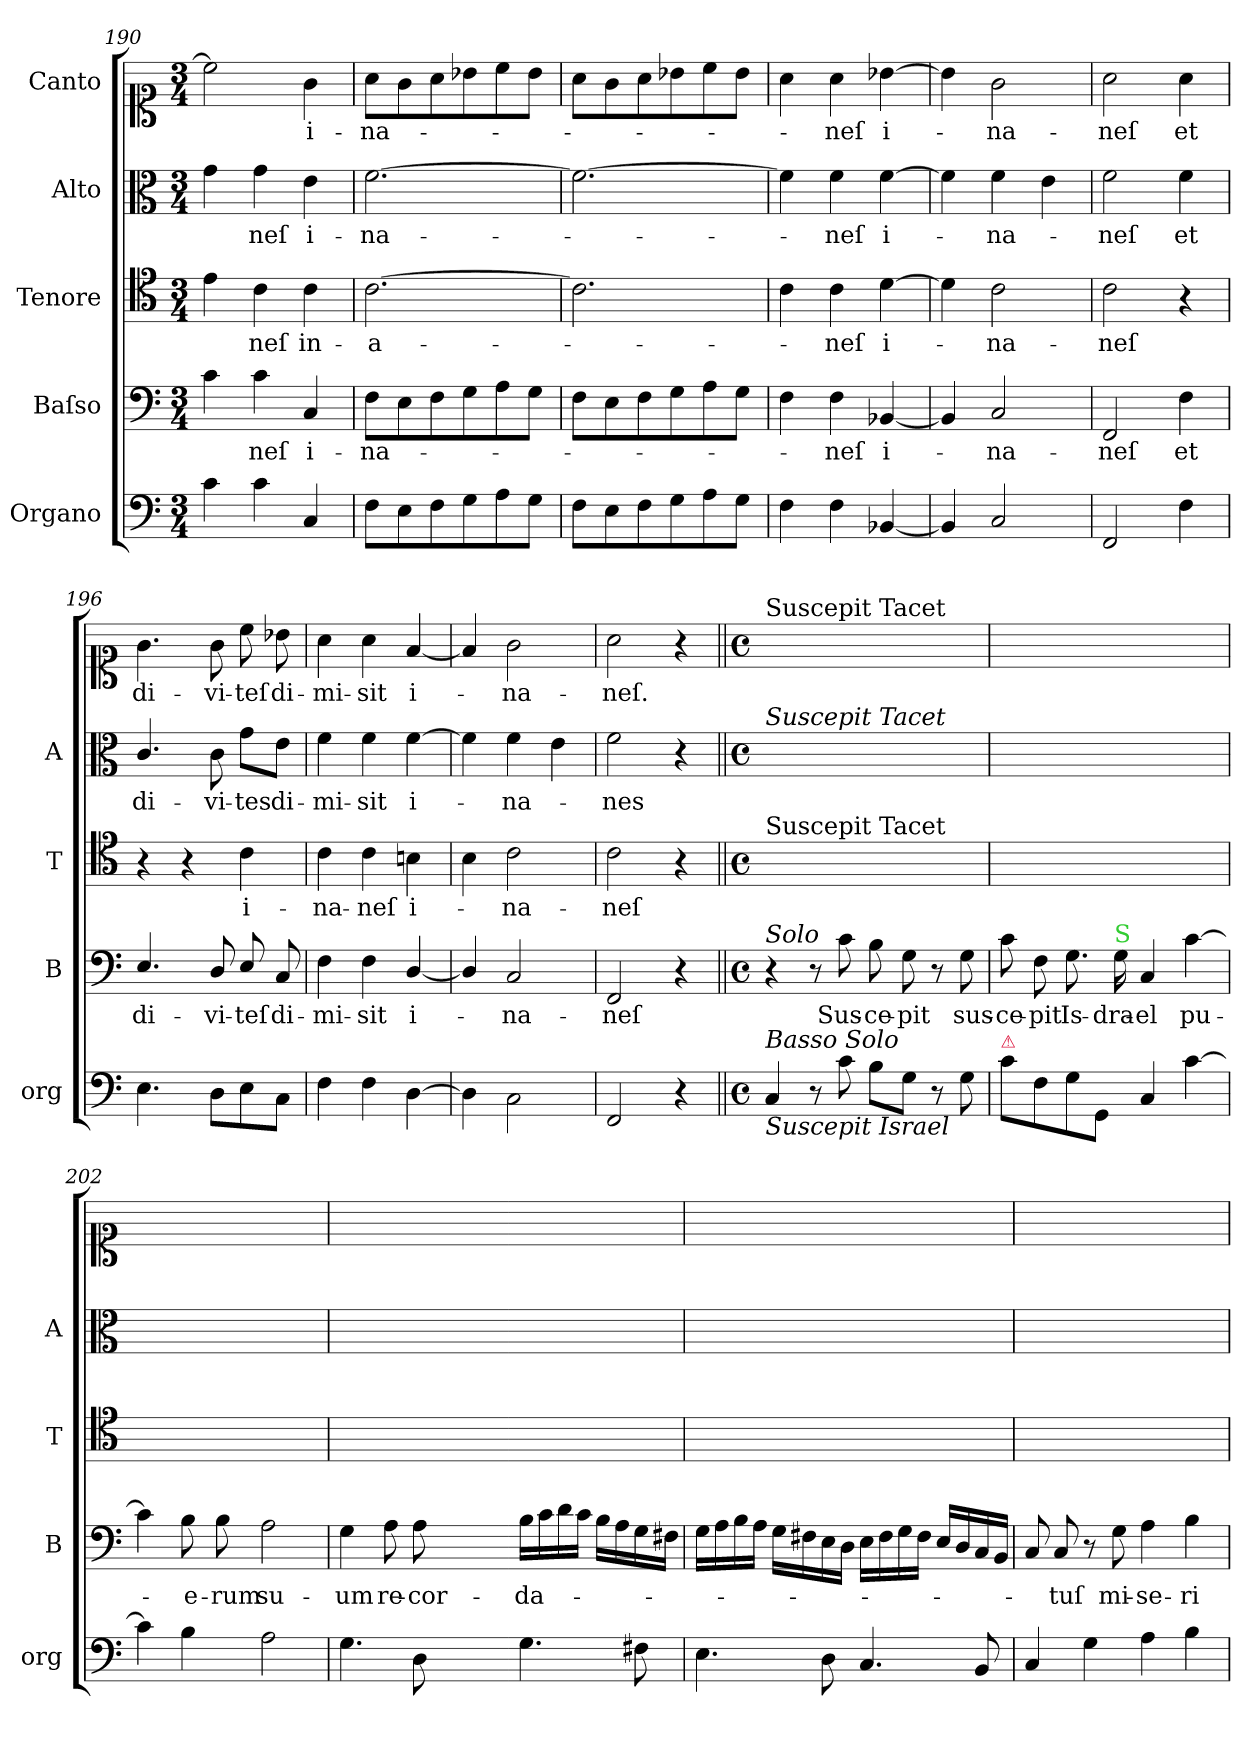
**kern	**kern	**text	**kern	**text	**kern	**text	**kern	**text
*part5	*part4	*part4	*part3	*part3	*part2	*part2	*part1	*part1
*staff5	*staff4	*staff4	*staff3	*staff3	*staff2	*staff2	*staff1	*staff1
*I"Organo	*I"Baſso	*	*I"Tenore	*	*I"Alto	*	*I"Canto	*
*I'org	*I'B	*	*I'T	*	*I'A	*	*	*
*clefF4	*clefF4	*	*clefC4	*	*clefC3	*	*clefC1	*
*k[]	*k[]	*	*k[]	*	*k[]	*	*k[]	*
*M3/4	*M3/4	*	*M3/4	*	*M3/4	*	*M3/4	*
=190	=190	=190	=190	=190	=190	=190	=190	=190
4c\	4c\	.	4e\	.	4g\	.	2cc\]	.
4c\	4c\	-neſ	4c\	-neſ	4g\	-neſ	.	.
4C/	4C/	i-	4c\	in-	4e\	i-	4g\	i-
=191	=191	=191	=191	=191	=191	=191	=191	=191
8F\L	8F\L	-na-	[2.c\	-a-	[2.f\	-na-	8a\L	-na-
8E\	8E\	.	.	.	.	.	8g\	.
8F\	8F\	.	.	.	.	.	8a\	.
8G\	8G\	.	.	.	.	.	8b-X\	.
8A\	8A\	.	.	.	.	.	8cc\	.
8G\J	8G\J	.	.	.	.	.	8b-\J	.
=192	=192	=192	=192	=192	=192	=192	=192	=192
8F\L	8F\L	.	2.c\]	.	2.f\_	.	8a\L	.
8E\	8E\	.	.	.	.	.	8g\	.
8F\	8F\	.	.	.	.	.	8a\	.
8G\	8G\	.	.	.	.	.	8b-X\	.
8A\	8A\	.	.	.	.	.	8cc\	.
8G\J	8G\J	.	.	.	.	.	8b-\J	.
=193	=193	=193	=193	=193	=193	=193	=193	=193
4F\	4F\	.	4c\	.	4f\]	.	4a\	.
4F\	4F\	-neſ	4c\	-neſ	4f\	-neſ	4a\	-neſ
[4BB-X/	[4BB-X/	i-	[4d\	i-	[4f\	i-	[4b-X\	i-
=194	=194	=194	=194	=194	=194	=194	=194	=194
4BB-/]	4BB-/]	.	4d\]	.	4f\]	.	4b-\]	.
2C/	2C/	-na-	2c\	-na-	4f\	-na-	2g\	-na-
.	.	.	.	.	4e\	.	.	.
=195	=195	=195	=195	=195	=195	=195	=195	=195
2FF/	2FF/	-neſ	2c\	-neſ	2f\	-neſ	2a\	-neſ
4F\	4F\	et	4r	.	4f\	et	4a\	et
=196	=196	=196	=196	=196	=196	=196	=196	=196
4.E\	4.E/	di-	4r	.	4.c/	di-	4.g\	di-
.	.	.	4r	.	.	.	.	.
8D\L	8D/	-vi-	.	.	8c\	-vi-	8g\	-vi-
8E\	8E/	-teſ	4c\	i-	8g\L	-tes	8cc\	-teſ
8C\J	8C/	di-	.	.	8e\J	di-	8b-X\	di-
=197	=197	=197	=197	=197	=197	=197	=197	=197
4F\	4F\	-mi-	4c\	-na-	4f\	-mi-	4a\	-mi-
4F\	4F\	-sit	4c\	-neſ	4f\	-sit	4a\	-sit
[4D\	[4D/	i-	4Bn\	i-	[4f\	i-	[4f/	i-
=198	=198	=198	=198	=198	=198	=198	=198	=198
4D\]	4D/]	.	4B\	.	4f\]	.	4f/]	.
2C\	2C/	-na-	2c\	-na-	4f\	-na-	2g\	-na-
.	.	.	.	.	4e\	.	.	.
=199	=199	=199	=199	=199	=199	=199	=199	=199
2FF/	2FF/	-neſ	2c\	-neſ	2f\	-nes	2a\	-neſ.
4r	4r	.	4r	.	4r	.	4r	.
=200||	=200||	=200||	=200||	=200||	=200||	=200||	=200||	=200||
*M4/4	*M4/4	*	*M4/4	*	*M4/4	*	*M4/4	*
*met(c)	*met(c)	*	*met(c)	*	*met(c)	*	*met(c)	*
!	!	!	!	!	!	!	!LO:TX:a:t=Suscepit Tacet	!
!	!	!	!	!	!LO:TX:a:i:t=Suscepit Tacet	!	!	!
!	!	!	!LO:TX:a:t=Suscepit Tacet	!	!	!	!	!
!	!LO:TX:a:i:t=Solo	!	!	!	!	!	!	!
!LO:TX:b:i:t=Suscepit Israel	!	!	!	!	!	!	!	!
!LO:TX:a:i:t=Basso Solo	!	!	!	!	!	!	!	!
4C/	4r	.	1ryy	.	1ryy	.	1ryy	.
8r	8r	.	.	.	.	.	.	.
8c\	8c\	Sus-	.	.	.	.	.	.
8B\L	8B\	-ce-	.	.	.	.	.	.
8G\J	8G\	-pit	.	.	.	.	.	.
8r	8r	.	.	.	.	.	.	.
8G\	8G\	sus-	.	.	.	.	.	.
=201	=201	=201	=201	=201	=201	=201	=201	=201
!LO:TX:a:color=crimson:t=⚠	!	!	!	!	!	!	!	!
8c\L	8c\	-ce-	1ryy	.	1ryy	.	1ryy	.
8F\	8F\	-pit	.	.	.	.	.	.
8G\	8.G\	Is-	.	.	.	.	.	.
8GG/J	.	.	.	.	.	.	.	.
!	!LO:TX:a:color=limegreen:t=S	!	!	!	!	!	!	!
.	16G\	-dra-	.	.	.	.	.	.
4C/	4C/	-el	.	.	.	.	.	.
[4c\	[4c\	pu-	.	.	.	.	.	.
=202	=202	=202	=202	=202	=202	=202	=202	=202
4c\]	4c\]	.	1ryy	.	1ryy	.	1ryy	.
4B\	8B\	-e-	.	.	.	.	.	.
.	8B\	-rum	.	.	.	.	.	.
2A\	2A\	su-	.	.	.	.	.	.
=203	=203	=203	=203	=203	=203	=203	=203	=203
4.G\	4G\	-um	1ryy	.	1ryy	.	1ryy	.
.	8A\	re-	.	.	.	.	.	.
8D\	8A\	-cor-	.	.	.	.	.	.
2ryy	2ryy	.	.	.	.	.	.	.
=-	=-	=-	=-	=-	=-	=-	=-	=-
4.G\	16B\LL	-da-	2ryy	.	2ryy	.	2ryy	.
.	16c\	.	.	.	.	.	.	.
.	16d\	.	.	.	.	.	.	.
.	16c\JJ	.	.	.	.	.	.	.
.	16B\LL	.	.	.	.	.	.	.
.	16A\	.	.	.	.	.	.	.
8F#X\	16G\	.	.	.	.	.	.	.
.	16F#X\JJ	.	.	.	.	.	.	.
=204	=204	=204	=204	=204	=204	=204	=204	=204
4.E\	16G\LL	.	1ryy	.	1ryy	.	1ryy	.
.	16A\	.	.	.	.	.	.	.
.	16B\	.	.	.	.	.	.	.
.	16A\JJ	.	.	.	.	.	.	.
.	16G\LL	.	.	.	.	.	.	.
.	16F#X\	.	.	.	.	.	.	.
8D\	16E\	.	.	.	.	.	.	.
.	16D\JJ	.	.	.	.	.	.	.
4.C/	16E\LL	.	.	.	.	.	.	.
.	16F#\	.	.	.	.	.	.	.
.	16G\	.	.	.	.	.	.	.
.	16F#\JJ	.	.	.	.	.	.	.
.	16E/LL	.	.	.	.	.	.	.
.	16D/	.	.	.	.	.	.	.
8BB/	16C/	.	.	.	.	.	.	.
.	16BB/JJ	.	.	.	.	.	.	.
=205	=205	=205	=205	=205	=205	=205	=205	=205
4C/	8C/	.	1ryy	.	1ryy	.	1ryy	.
.	8C/	-tuſ	.	.	.	.	.	.
4G\	8r	.	.	.	.	.	.	.
.	8G\	mi-	.	.	.	.	.	.
4A\	4A\	-se-	.	.	.	.	.	.
4B\	4B\	-ri-	.	.	.	.	.	.
=	=	=	=	=	=	=	=	=
*-	*-	*-	*-	*-	*-	*-	*-	*-
